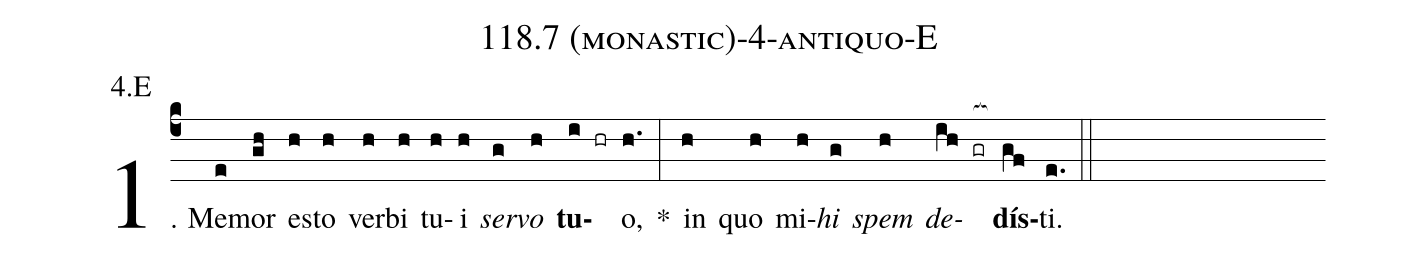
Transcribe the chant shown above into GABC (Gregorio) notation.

name: 118.7 (monastic)-4-antiquo-E;
annotation: 4.E;
%%
(c4)1. Me(e)mor(gh) es(h)to(h) ver(h)bi(h) tu(h)i(h) <i>ser</i>(g)<i>vo</i>(h) <b>tu</b>(i hr)o,(h.) *(:) in(h) quo(h) mi(h)<i>hi</i>(g) <i>spem</i>(h) <i>de</i>(ih gr[ocb:1{])<b>dís</b>(gf[ocb:0}])ti.(e.) (::)
